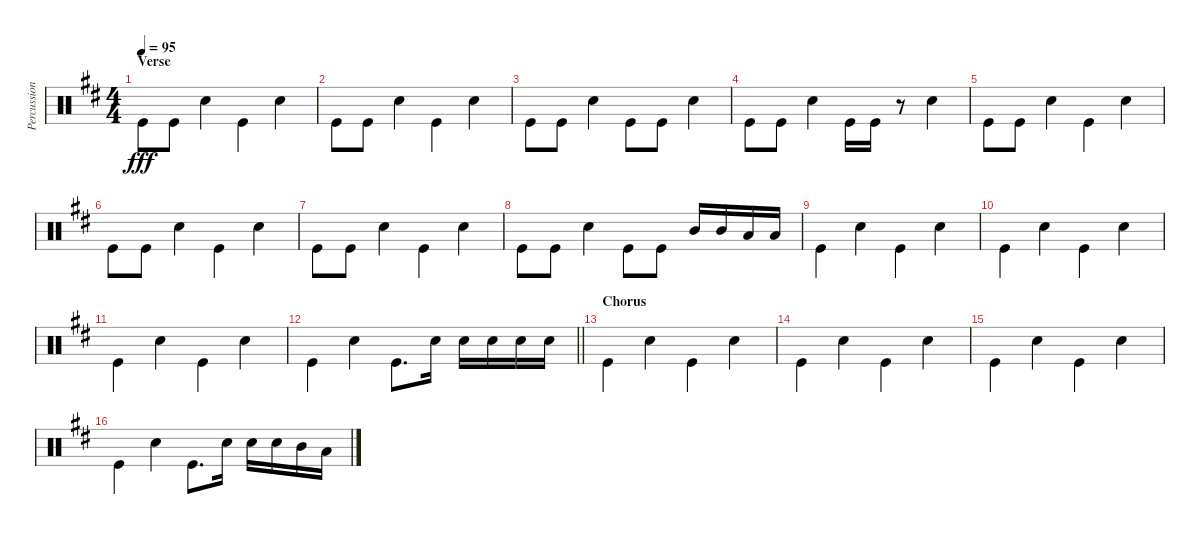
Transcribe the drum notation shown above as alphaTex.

\track ("Percussion" "Percussion") {instrument percussion}
\staff {score}
\articulation defaults
\ts (4 4)
\section ("" "Verse")
\tempo 95
\clef neutral
\ks d "Kick (hit)".8{dy fff beam Down} "Kick (hit)".8{beam Down} "Snare (hit) 2".4 "Kick (hit)".4{beam Down} "Snare (hit) 2".4
|
"Kick (hit)".8{beam Down} "Kick (hit)".8{beam Down} "Snare (hit) 2".4 "Kick (hit)".4{beam Down} "Snare (hit) 2".4 |
"Kick (hit)".8{beam Down} "Kick (hit)".8{beam Down} "Snare (hit) 2".4 "Kick (hit)".8{beam Down} "Kick (hit)".8{beam Down} "Snare (hit) 2".4 |
"Kick (hit)".8{beam Down} "Kick (hit)".8{beam Down} "Snare (hit) 2".4 "Kick (hit)".16{beam Down} "Kick (hit)".16{beam Down} r.8 "Snare (hit) 2".4 |
"Kick (hit)".8{beam Down} "Kick (hit)".8{beam Down} "Snare (hit) 2".4 "Kick (hit)".4{beam Down} "Snare (hit) 2".4 |
"Kick (hit)".8{beam Down} "Kick (hit)".8{beam Down} "Snare (hit) 2".4 "Kick (hit)".4{beam Down} "Snare (hit) 2".4 |
"Kick (hit)".8{beam Down} "Kick (hit)".8{beam Down} "Snare (hit) 2".4 "Kick (hit)".4{beam Down} "Snare (hit) 2".4 |
"Kick (hit)".8{beam Down} "Kick (hit)".8{beam Down} "Snare (hit) 2".4 "Kick (hit)".8{beam Down} "Kick (hit)".8{beam Down} "Mid Tom (hit)".16 "Mid Tom (hit)".16 "Low Tom (hit)".16 "Low Tom (hit)".16 |
"Kick (hit)".4{beam Down} "Snare (hit) 2".4 "Kick (hit)".4{beam Down} "Snare (hit) 2".4 |
"Kick (hit)".4{beam Down} "Snare (hit) 2".4 "Kick (hit)".4{beam Down} "Snare (hit) 2".4 |
"Kick (hit)".4{beam Down} "Snare (hit) 2".4 "Kick (hit)".4{beam Down} "Snare (hit) 2".4 |
\barLineRight lightlight "Kick (hit)".4{beam Down} "Snare (hit) 2".4 "Kick (hit)".8{d beam Down} "Snare (hit) 2".16{beam Down} "Snare (hit) 2".16 "Snare (hit) 2".16 "Snare (hit) 2".16 "Snare (hit) 2".16
|
\section ("" "Chorus")
"Kick (hit)".4{beam Down} "Electric Snare (hit)".4 "Kick (hit)".4{beam Down} "Electric Snare (hit)".4 |
"Kick (hit)".4{beam Down} "Electric Snare (hit)".4 "Kick (hit)".4{beam Down} "Electric Snare (hit)".4 |
"Kick (hit)".4{beam Down} "Electric Snare (hit)".4 "Kick (hit)".4{beam Down} "Electric Snare (hit)".4 |
"Kick (hit)".4{beam Down} "Electric Snare (hit)".4 "Kick (hit)".8{d beam Down} "Snare (hit) 2".16{beam Down} "Snare (hit) 2".16 "Snare (hit) 2".16 "Mid Tom (hit)".16 "Low Tom (hit)".16
